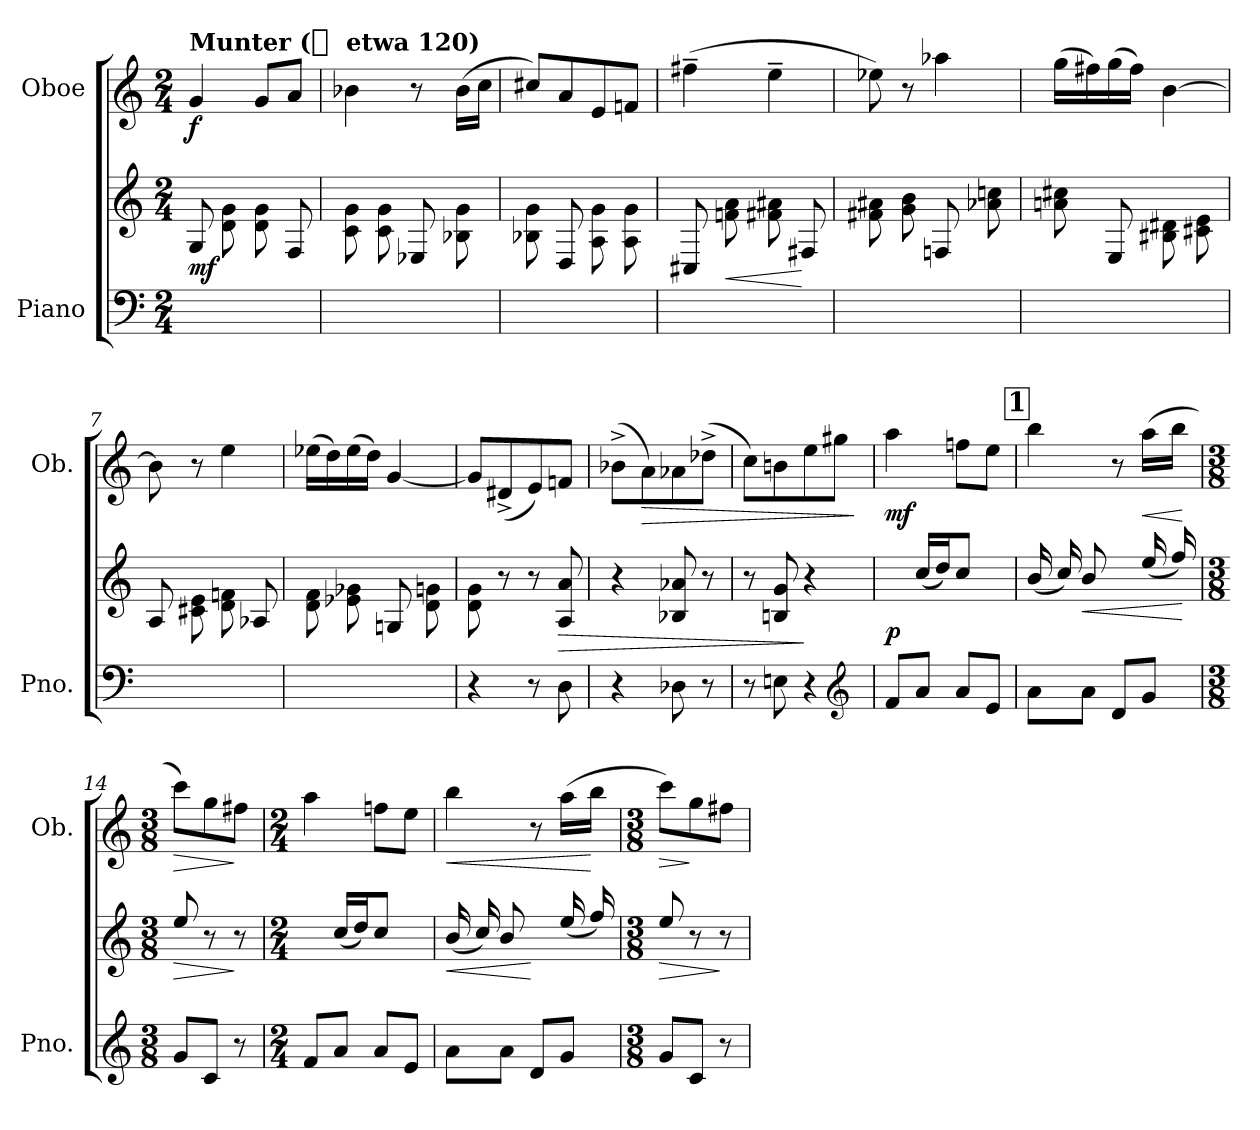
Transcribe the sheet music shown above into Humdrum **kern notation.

**kern	**kern	**dynam	**kern	**dynam
*part2	*part2	*part2	*part1	*part1
*staff3	*staff2	*staff2/3	*staff1	*staff1
*I"Piano	*	*	*I"Oboe	*
*I'Pno.	*	*	*I'Ob.	*
*clefF4	*clefG2	*	*clefG2	*
*k[]	*k[]	*	*k[]	*
*C:	*C:	*	*C:	*
*M2/4	*M2/4	*	*M2/4	*
=1	=1	=1	=1	=1
!	!	!	!LO:TX:a:B:t=Munter ([quarter]  etwa 120)	!
2ryy	8G/	mf	4g	f
.	8d\ 8g\	.	.	.
.	8d\ 8g\	.	8gL	.
.	8F/	.	8aJ	.
=2	=2	=2	=2	=2
2ryy	8c\ 8g\	.	4b-X	.
.	8c\ 8g\	.	.	.
.	8E-X/	.	8r	.
.	8B-X\ 8g\	.	(16b-LL	.
.	.	.	16ccJJ	.
=3	=3	=3	=3	=3
2ryy	8B-X\ 8g\	.	8cc#XL)	.
.	8D/	.	8a	.
.	8A\ 8g\	.	8e	.
.	8A\ 8g\	.	8fnJ	.
=4	=4	=4	=4	=4
2ryy	8C#X/	.	(4ff#X~	.
!	!	!LO:HP:b	!	!
.	8fn\ 8a\	<	.	.
.	8f#X\ 8a#X\	.	4ee~	.
.	8F#X/	[	.	.
=5	=5	=5	=5	=5
2ryy	8f#X\ 8a#X\	.	8ee-X)	.
.	8g\ 8b\	.	8r	.
.	8Fn/	.	4aa-X	.
.	8a-X\ 8ccn\	.	.	.
=6	=6	=6	=6	=6
2ryy	8an\ 8cc#X\	.	(16ggLL	.
.	.	.	16ff#X)	.
.	8E/	.	(16gg	.
.	.	.	16ff#JJ)	.
.	8B#X\ 8d#X\	.	[4b	.
.	8c#X\ 8e\	.	.	.
=7	=7	=7	=7	=7
2ryy	8A/	.	8b]	.
.	8c#X\ 8e\	.	8r	.
.	8d\ 8fn\	.	4ee	.
.	8A-X/	.	.	.
=8	=8	=8	=8	=8
2ryy	8d\ 8f\	.	(16ee-XLL	.
.	.	.	16dd)	.
.	8e-X\ 8g-X\	.	(16ee-	.
.	.	.	16ddJJ)	.
.	8Gn/	.	[4g	.
.	8d\ 8gn\	.	.	.
=9	=9	=9	=9	=9
4r	8d\ 8g\	.	8gL]	.
.	8r	.	(8d#X^	.
8r	8r	.	8e)	.
!	!	!LO:HP:b	!	!
8D	8A 8a	>	8fnJ	.
=10	=10	=10	=10	=10
4r	4r	.	(8b-X^L	.
!	!	!	!	!LO:HP:b
.	.	.	8a)	>
8D-X	8B-X 8a-X	.	8a-X	.
8r	8r	.	(8dd-X^J	.
=11	=11	=11	=11	=11
8r	8r	.	8ccL)	.
8En	8Bn 8g	.	8bn	.
4r	4r	]	8ee	.
.	.	.	8gg#XJ	.
*clefG2	*	*	*	*
.	.	.	.	]
=12	=12	=12	=12	=12
8f/L	8ryy	p	4aa	mf
8a/J	(16cc/LL	.	.	.
.	16ddJ)	.	.	.
8a/L	8ccJ	.	8ffnL	.
8e/J	8ryy	.	8eeJ	.
!!LO:REH:place=s1:t=1
=13	=13	=13	=13	=13
8a\L	(>16b/	.	4bb	.
.	16cc/)	.	.	.
!	!	!LO:HP:b	!	!
8a\J	8b/	<	.	.
8d/L	8ryy	.	8r	.
!	!	!	!	!LO:HP:b
8g/J	(>16ee/	.	(16aaLL	<
.	16ff/)	.	16bbJJ	.
.	.	[	.	[
=14	=14	=14	=14	=14
*M3/8	*M3/8	*	*M3/8	*
!	!	!LO:HP:b	!	!LO:HP:b
8g/L	8ee/	>	8cccL)	>
8c/J	8r	.	8gg	.
8r	8r	]	8ff#XJ	]
=15	=15	=15	=15	=15
*M2/4	*M2/4	*	*M2/4	*
8f/L	8ryy	.	4aa	.
8a/J	(16cc/LL	.	.	.
.	16dd/J)	.	.	.
8a/L	8cc/J	.	8ffnL	.
8e/J	8ryy	.	8eeJ	.
=16	=16	=16	=16	=16
!	!	!LO:HP:b	!	!LO:HP:b
8a\L	(>16b/	<	4bb	<
.	16cc/)	.	.	.
8a\J	8b/	.	.	.
8d/L	8ryy	[	8r	.
8g/J	(>16ee/	.	(16aaLL	.
.	16ff/)	.	16bbJJ	[
=17	=17	=17	=17	=17
*M3/8	*M3/8	*	*M3/8	*
!	!	!LO:HP:b	!	!LO:HP:b
8g/L	8ee/	>	8cccL)	>
8c/J	8r	.	8gg	]
8r	8r	]	8ff#XJ	.
=	=	=	=	=
*-	*-	*-	*-	*-
